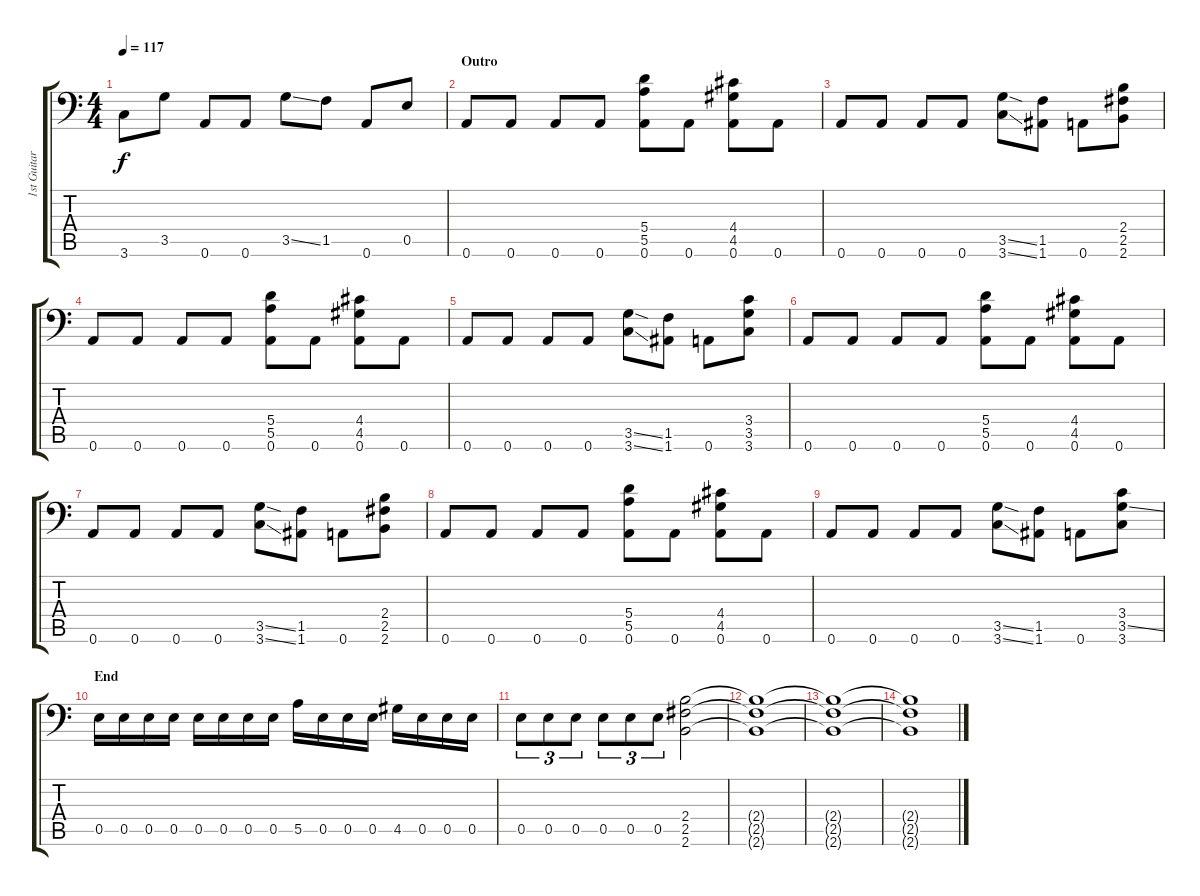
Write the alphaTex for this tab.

\track ("1st Guitar (with a nice effect)" "1st Guitar") {instrument acousticbass}
\staff {score tabs}
\tuning (E4 B3 G3 A2 E2 A1) {hide}
\ts (4 4)
\tempo 117
\clef f4
\ks c
3.6.8{dy f} 3.5.8 0.6.8 0.6.8 3.5{ss}.8 1.5.8 0.6.8 0.5.8 |
\section ("" "Outro")
0.6.8 0.6.8 0.6.8 0.6.8 (5.4 5.5 0.6).8 0.6.8 (4.4 4.5 0.6).8 0.6.8 |
0.6.8 0.6.8 0.6.8 0.6.8 (3.5{ss} 3.6{ss}).8 (1.5 1.6).8 0.6.8 (2.4 2.5 2.6).8 |
0.6.8 0.6.8 0.6.8 0.6.8 (5.4 5.5 0.6).8 0.6.8 (4.4 4.5 0.6).8 0.6.8 |
0.6.8 0.6.8 0.6.8 0.6.8 (3.5{ss} 3.6{ss}).8 (1.5 1.6).8 0.6.8 (3.4 3.5 3.6).8 |
0.6.8 0.6.8 0.6.8 0.6.8 (5.4 5.5 0.6).8 0.6.8 (4.4 4.5 0.6).8 0.6.8 |
0.6.8 0.6.8 0.6.8 0.6.8 (3.5{ss} 3.6{ss}).8 (1.5 1.6).8 0.6.8 (2.4 2.5 2.6).8 |
0.6.8 0.6.8 0.6.8 0.6.8 (5.4 5.5 0.6).8 0.6.8 (4.4 4.5 0.6).8 0.6.8 |
0.6.8 0.6.8 0.6.8 0.6.8 (3.5{ss} 3.6{ss}).8 (1.5 1.6).8 0.6.8 (3.4 3.5{ss} 3.6).8 |
\section ("" "End")
0.5.16 0.5.16 0.5.16 0.5.16 0.5.16 0.5.16 0.5.16 0.5.16 5.5.16 0.5.16 0.5.16 0.5.16 4.5.16 0.5.16 0.5.16 0.5.16 |
0.5.8{tu (3 2)} 0.5.8{tu (3 2)} 0.5.8{tu (3 2)} 0.5.8{tu (3 2)} 0.5.8{tu (3 2)} 0.5.8{tu (3 2)} (2.4 2.5 2.6).2 |
(2.4{t} 2.5{t} 2.6{t}).1{volume 0} |
(2.4{t} 2.5{t} 2.6{t}).1 |
(2.4{t} 2.5{t} 2.6{t}).1
